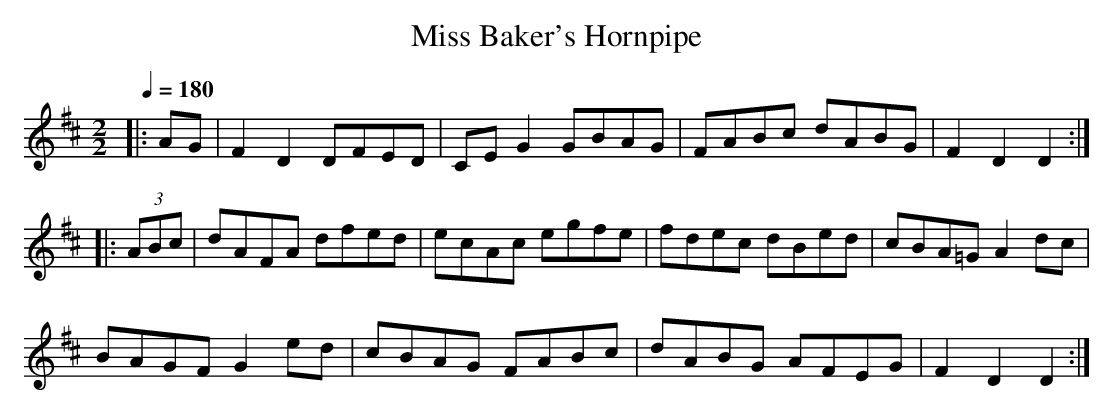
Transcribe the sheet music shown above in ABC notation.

X:1
T:Miss Baker's Hornpipe
M:2/2
L:1/8
Q:1/4=180
K:D
|:AG|F2D2 DFED|CEG2 GBAG|FABc dABG|F2D2 D2:|
|:(3ABc|dAFA dfed|ecAc egfe|fdec dBed|cBA=G A2dc|
BAGF G2ed|cBAG FABc|dABG AFEG|F2D2 D2:|]
